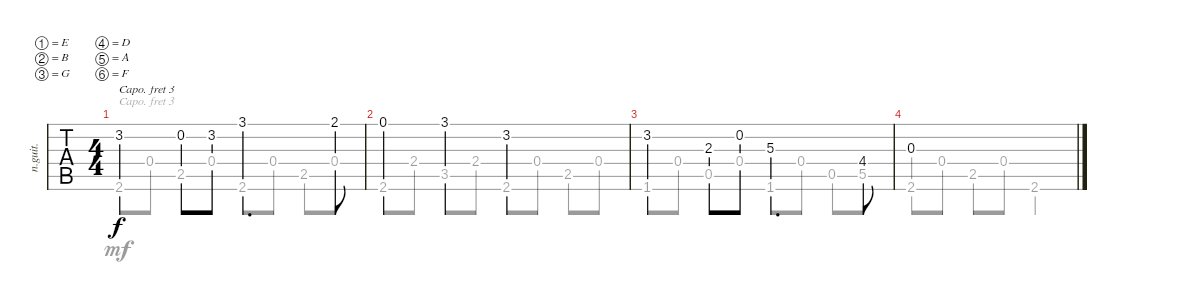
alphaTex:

\defaultSystemsLayout 4
\bracketExtendMode groupsimilarinstruments
\useSystemSignSeparator
\otherSystemsTrackNameOrientation horizontal
\chordDiagramsInScore
\track ("Guitarra" "n.guit.") {instrument acousticguitarnylon}
\staff {tabs}
\capo 3
\tuning (E4 B3 G3 D3 A2 F2)
\voice
\ts (4 4)
\tempo (70 hide)
\clef g2
\ks c
3.2.4{dy f} 0.2.8 3.2.8 3.1.4{d} 2.1.8 |
0.1.4 3.1.4 3.2.2 |
3.2.4 2.3.8 0.2.8 5.3.4{d} 4.4.8 |
0.3.1
\voice
\clef g2
\ottava regular
\simile none
\ks c
2.6.8{dy mf} 0.4.8 2.5.8 0.4.8 2.6.8 0.4.8 2.5.8 0.4.8 |
2.6.8 2.4.8 3.5.8 2.4.8 2.6.8 0.4.8 2.5.8 0.4.8 |
1.6.8 0.4.8 0.5.8 0.4.8 1.6.8 0.4.8 0.5.8 5.5.8 |
2.6.8 0.4.8 2.5.8 0.4.8 2.6.2
